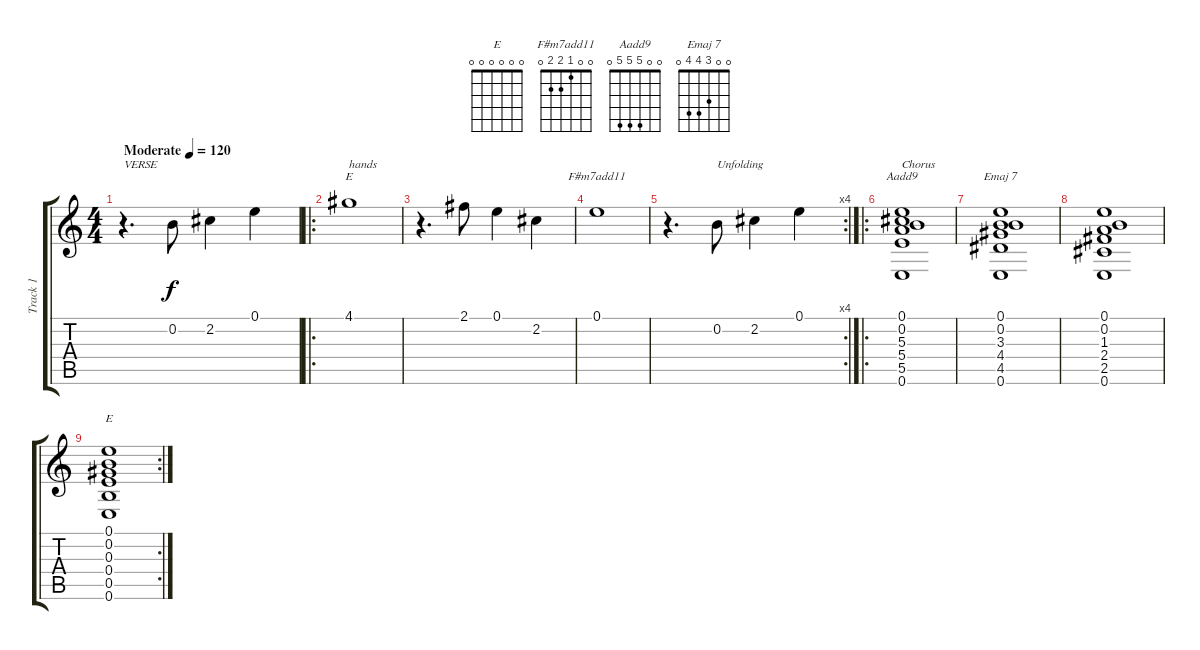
\track ("Track 1" "Track 1") {instrument acousticguitarsteel}
\staff {score tabs}
\tuning (E4 B3 Ab3 E3 B2 E2) {hide}
\chord ("E" 4 0 0 0 0 0)
\chord ("F#m7add11" 0 0 1 2 2 0)
\chord ("Aadd9" 0 0 5 5 5 0)
\chord ("Emaj 7" 0 0 3 4 4 0)
\chord ("E" 0 0 0 0 0 0)
\ts (4 4)
\tempo (120 "Moderate")
\clef g2
\ks c
r.4{d txt "VERSE" dy f instrument acousticguitarsteel} 0.2.8 2.2.4 0.1.4 |
\ro
4.1.1{ch "E" txt "hands"} |
r.4{d} 2.1.8 0.1.4 2.2.4 |
0.1.1{ch "F#m7add11"} |
\rc 4
r.4{d} 0.2.8{txt "Unfolding"} 2.2.4 0.1.4 |
\ro
(0.1 0.2 5.3 5.4 5.5 0.6).1{ch "Aadd9" txt "Chorus"} |
(0.1 0.2 3.3 4.4 4.5 0.6).1{ch "Emaj 7"} |
(0.1 0.2 1.3 2.4 2.5 0.6).1 |
\rc 2
(0.1 0.2 0.3 0.4 0.5 0.6).1{ch "E"}
